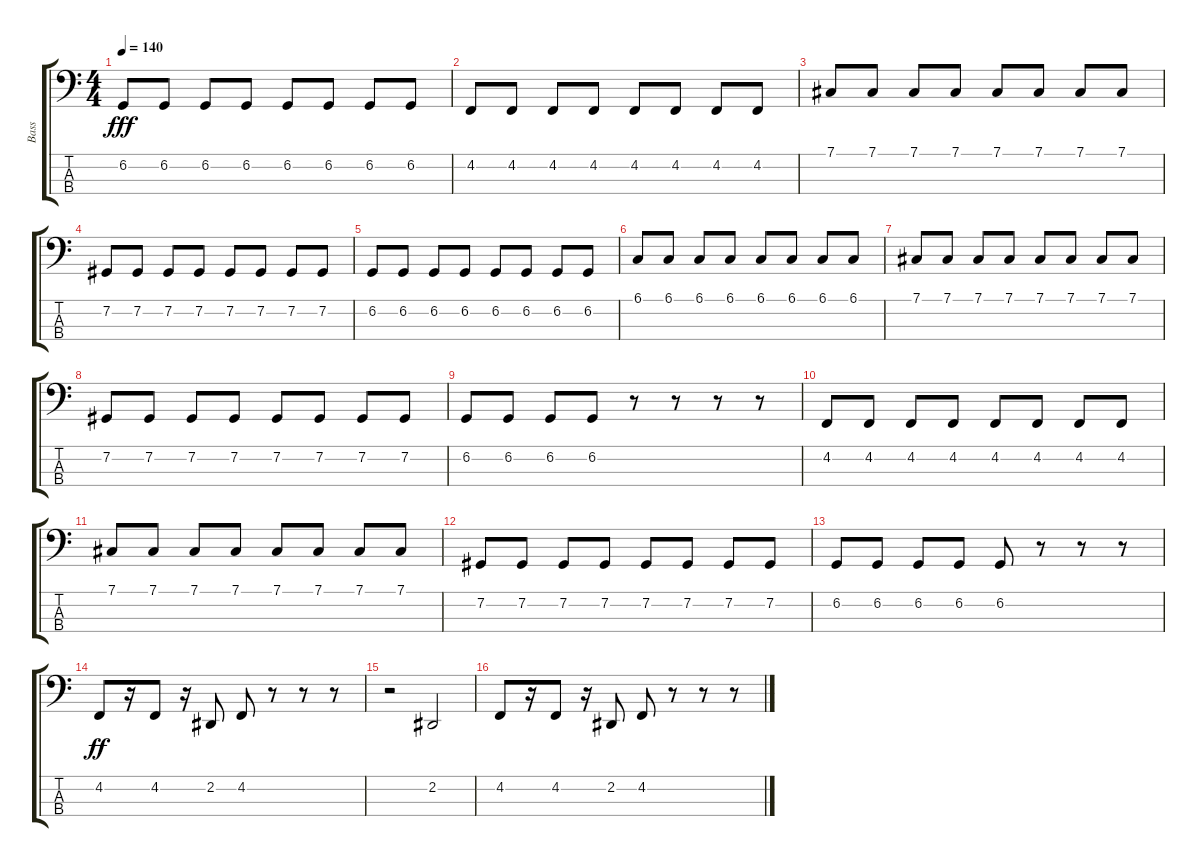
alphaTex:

\track ("Bass" "Bass") {instrument acousticbass}
\staff {score tabs}
\tuning (Gb1 Db1 Ab0 Db0) {hide}
\ts (4 4)
\tempo 140
\clef f4
\ks c
6.2.8{dy fff} 6.2.8 6.2.8 6.2.8 6.2.8 6.2.8 6.2.8 6.2.8 |
4.2.8 4.2.8 4.2.8 4.2.8 4.2.8 4.2.8 4.2.8 4.2.8 |
7.1.8 7.1.8 7.1.8 7.1.8 7.1.8 7.1.8 7.1.8 7.1.8 |
7.2.8 7.2.8 7.2.8 7.2.8 7.2.8 7.2.8 7.2.8 7.2.8 |
6.2.8 6.2.8 6.2.8 6.2.8 6.2.8 6.2.8 6.2.8 6.2.8 |
6.1.8 6.1.8 6.1.8 6.1.8 6.1.8 6.1.8 6.1.8 6.1.8 |
7.1.8 7.1.8 7.1.8 7.1.8 7.1.8 7.1.8 7.1.8 7.1.8 |
7.2.8 7.2.8 7.2.8 7.2.8 7.2.8 7.2.8 7.2.8 7.2.8 |
6.2.8 6.2.8 6.2.8 6.2.8 r.8 r.8 r.8 r.8 |
4.2.8 4.2.8 4.2.8 4.2.8 4.2.8 4.2.8 4.2.8 4.2.8 |
7.1.8 7.1.8 7.1.8 7.1.8 7.1.8 7.1.8 7.1.8 7.1.8 |
7.2.8 7.2.8 7.2.8 7.2.8 7.2.8 7.2.8 7.2.8 7.2.8 |
6.2.8 6.2.8 6.2.8 6.2.8 6.2.8 r.8 r.8 r.8 |
4.2.8{dy ff} r.16 4.2.8 r.16 2.2.8 4.2.8 r.8 r.8 r.8 |
r.2 2.2.2 |
4.2.8 r.16 4.2.8 r.16 2.2.8 4.2.8 r.8 r.8 r.8
